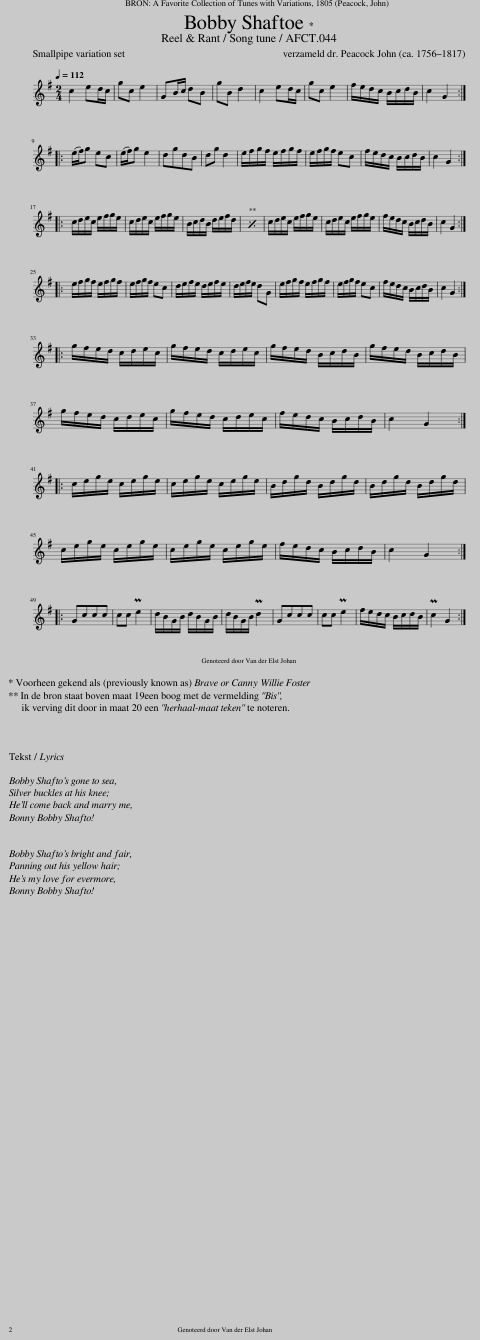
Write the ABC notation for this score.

X:1
L:1/8
Q:1/4=112
M:2/4
I:linebreak $
K:G
V:1 treble
V:1
 c2 ed/c/ | gc e2 | GB/c/ dB | gB d2 | c2 ed/c/ | %5
 gc e2 | f/e/d/c/ B/c/d/B/ | c2 G2 ::$ (e/f/)g ec | (e/f/)g e2 | %10
 dgdB | dg d2 | e/f/g/f/ e/f/g/f/ | e/f/g/f/ ec | f/e/d/c/ B/c/d/B/ | %15
 c2 G2 ::$ c/d/e/c/ e/f/g/e/ | c/d/e/c/ e/f/g/e/ | B/c/d/B/ d/e/f/d/ | x4 | %20
 c/d/e/c/ e/f/g/e/ | c/d/e/c/ e/f/g/e/ | f/e/d/c/ B/c/d/B/ | c2 G2 ::$ e/f/g/f/ e/f/g/f/ | %25
 e/f/g/f/ ec | d/e/f/e/ d/e/f/e/ | d/e/f/e/ dG | e/f/g/f/ e/f/g/f/ | e/f/g/f/ ec | %30
 f/e/d/c/ B/c/d/B/ | c2 G2 ::$ g/f/e/d/ c/d/e/c/ | g/f/e/d/ c/d/e/c/ | g/f/e/d/ B/c/d/B/ | %35
 g/f/e/d/ B/c/d/B/ |$ g/f/e/d/ c/d/e/c/ | g/f/e/d/ c/d/e/c/ | f/e/d/c/ B/c/d/B/ | c2 G2 ::$ %40
 c/e/g/e/ c/e/g/e/ | c/e/g/e/ c/e/g/e/ | B/d/g/d/ B/d/g/d/ | B/d/g/d/ B/d/g/d/ |$ c/e/g/e/ c/e/g/e/ | %45
 c/e/g/e/ c/e/g/e/ | f/e/d/c/ B/c/d/B/ | c2 G2 ::$ Gccc | cc Pe2 | %50
 d/B/G/B/ d/B/G/B/ | d/B/G/B/ Pd2 | Gccc | cc Pe2 | f/e/d/c/ B/c/d/B/ | %55
 Pc2 G2 :| %56
